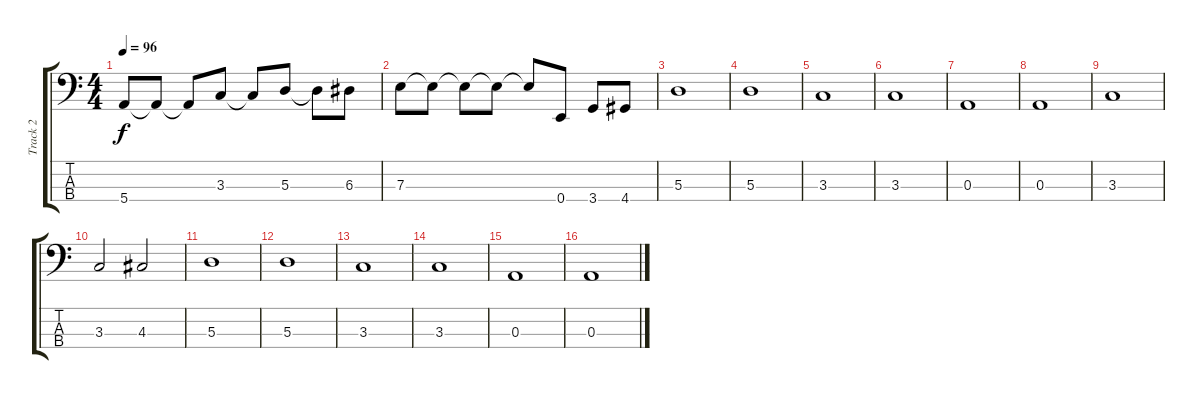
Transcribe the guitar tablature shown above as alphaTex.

\track ("Track 2" "Track 2") {instrument electricbassfinger}
\staff {score tabs}
\tuning (G2 D2 A1 E1) {hide}
\ts (4 4)
\tempo 96
\clef f4
\ks c
5.4.8{dy f} 5.4{t}.8 5.4{t}.8 3.3.8 3.3{t}.8 5.3.8 5.3{t}.8 6.3.8 |
7.3.8 7.3{t}.8 7.3{t}.8 7.3{t}.8 7.3{t}.8 0.4.8 3.4.8 4.4.8 |
5.3.1 |
5.3.1 |
3.3.1 |
3.3.1 |
0.3.1 |
0.3.1 |
3.3.1 |
3.3.2 4.3.2 |
5.3.1 |
5.3.1 |
3.3.1 |
3.3.1 |
0.3.1 |
0.3.1
